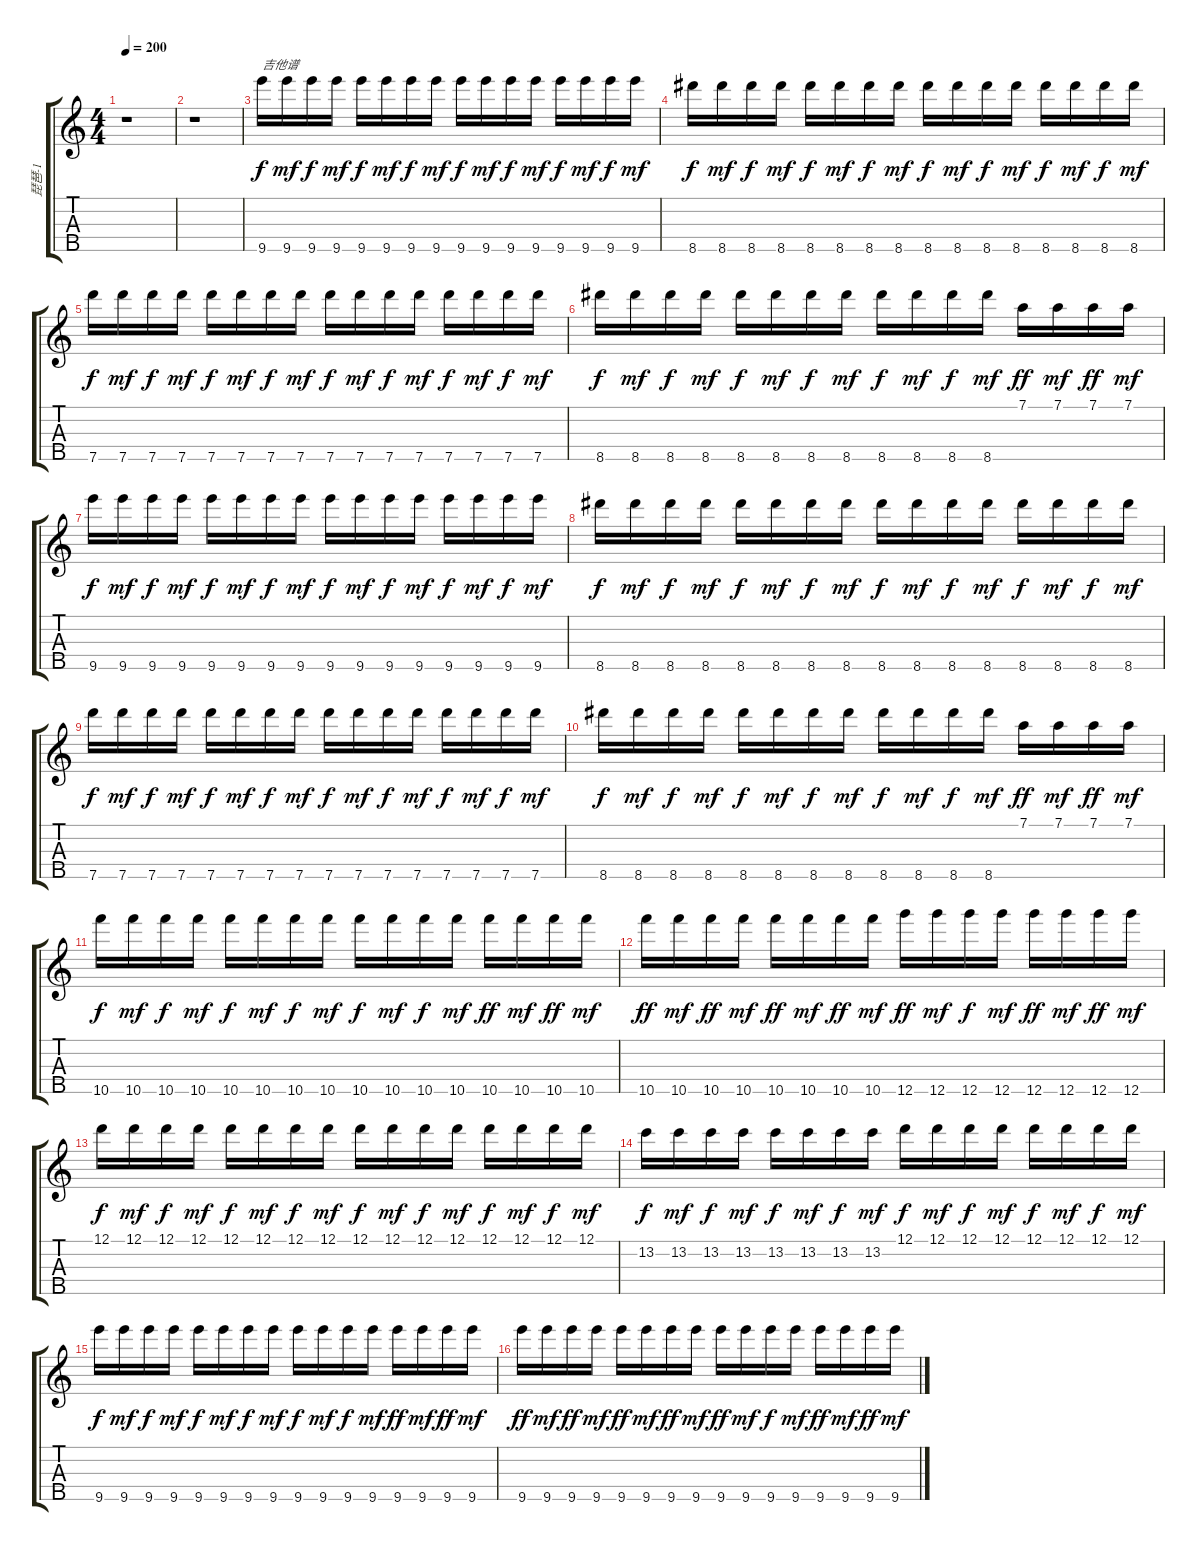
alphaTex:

\track ("琵琶-1" "琵琶-1") {instrument banjo}
\staff {score tabs}
\tuning (D4 B3 G3 D3 G4) {hide}
\displaytranspose 12
\ts (4 4)
\tempo 200
\clef g2
\ks c
r.1{dy f instrument banjo} |
r.1 |
9.5.16{txt "吉他谱"} 9.5.16{dy mf} 9.5.16{dy f} 9.5.16{dy mf} 9.5.16{dy f} 9.5.16{dy mf} 9.5.16{dy f} 9.5.16{dy mf} 9.5.16{dy f} 9.5.16{dy mf} 9.5.16{dy f} 9.5.16{dy mf} 9.5.16{dy f} 9.5.16{dy mf} 9.5.16{dy f} 9.5.16{dy mf} |
8.5.16{dy f} 8.5.16{dy mf} 8.5.16{dy f} 8.5.16{dy mf} 8.5.16{dy f} 8.5.16{dy mf} 8.5.16{dy f} 8.5.16{dy mf} 8.5.16{dy f} 8.5.16{dy mf} 8.5.16{dy f} 8.5.16{dy mf} 8.5.16{dy f} 8.5.16{dy mf} 8.5.16{dy f} 8.5.16{dy mf} |
7.5.16{dy f} 7.5.16{dy mf} 7.5.16{dy f} 7.5.16{dy mf} 7.5.16{dy f} 7.5.16{dy mf} 7.5.16{dy f} 7.5.16{dy mf} 7.5.16{dy f} 7.5.16{dy mf} 7.5.16{dy f} 7.5.16{dy mf} 7.5.16{dy f} 7.5.16{dy mf} 7.5.16{dy f} 7.5.16{dy mf} |
8.5.16{dy f} 8.5.16{dy mf} 8.5.16{dy f} 8.5.16{dy mf} 8.5.16{dy f} 8.5.16{dy mf} 8.5.16{dy f} 8.5.16{dy mf} 8.5.16{dy f} 8.5.16{dy mf} 8.5.16{dy f} 8.5.16{dy mf} 7.1.16{dy ff} 7.1.16{dy mf} 7.1.16{dy ff} 7.1.16{dy mf} |
9.5.16{dy f} 9.5.16{dy mf} 9.5.16{dy f} 9.5.16{dy mf} 9.5.16{dy f} 9.5.16{dy mf} 9.5.16{dy f} 9.5.16{dy mf} 9.5.16{dy f} 9.5.16{dy mf} 9.5.16{dy f} 9.5.16{dy mf} 9.5.16{dy f} 9.5.16{dy mf} 9.5.16{dy f} 9.5.16{dy mf} |
8.5.16{dy f} 8.5.16{dy mf} 8.5.16{dy f} 8.5.16{dy mf} 8.5.16{dy f} 8.5.16{dy mf} 8.5.16{dy f} 8.5.16{dy mf} 8.5.16{dy f} 8.5.16{dy mf} 8.5.16{dy f} 8.5.16{dy mf} 8.5.16{dy f} 8.5.16{dy mf} 8.5.16{dy f} 8.5.16{dy mf} |
7.5.16{dy f} 7.5.16{dy mf} 7.5.16{dy f} 7.5.16{dy mf} 7.5.16{dy f} 7.5.16{dy mf} 7.5.16{dy f} 7.5.16{dy mf} 7.5.16{dy f} 7.5.16{dy mf} 7.5.16{dy f} 7.5.16{dy mf} 7.5.16{dy f} 7.5.16{dy mf} 7.5.16{dy f} 7.5.16{dy mf} |
8.5.16{dy f} 8.5.16{dy mf} 8.5.16{dy f} 8.5.16{dy mf} 8.5.16{dy f} 8.5.16{dy mf} 8.5.16{dy f} 8.5.16{dy mf} 8.5.16{dy f} 8.5.16{dy mf} 8.5.16{dy f} 8.5.16{dy mf} 7.1.16{dy ff} 7.1.16{dy mf} 7.1.16{dy ff} 7.1.16{dy mf} |
10.5.16{dy f} 10.5.16{dy mf} 10.5.16{dy f} 10.5.16{dy mf} 10.5.16{dy f} 10.5.16{dy mf} 10.5.16{dy f} 10.5.16{dy mf} 10.5.16{dy f} 10.5.16{dy mf} 10.5.16{dy f} 10.5.16{dy mf} 10.5.16{dy ff} 10.5.16{dy mf} 10.5.16{dy ff} 10.5.16{dy mf} |
10.5.16{dy ff} 10.5.16{dy mf} 10.5.16{dy ff} 10.5.16{dy mf} 10.5.16{dy ff} 10.5.16{dy mf} 10.5.16{dy ff} 10.5.16{dy mf} 12.5.16{dy ff} 12.5.16{dy mf} 12.5.16{dy f} 12.5.16{dy mf} 12.5.16{dy ff} 12.5.16{dy mf} 12.5.16{dy ff} 12.5.16{dy mf} |
12.1.16{dy f} 12.1.16{dy mf} 12.1.16{dy f} 12.1.16{dy mf} 12.1.16{dy f} 12.1.16{dy mf} 12.1.16{dy f} 12.1.16{dy mf} 12.1.16{dy f} 12.1.16{dy mf} 12.1.16{dy f} 12.1.16{dy mf} 12.1.16{dy f} 12.1.16{dy mf} 12.1.16{dy f} 12.1.16{dy mf} |
13.2.16{dy f} 13.2.16{dy mf} 13.2.16{dy f} 13.2.16{dy mf} 13.2.16{dy f} 13.2.16{dy mf} 13.2.16{dy f} 13.2.16{dy mf} 12.1.16{dy f} 12.1.16{dy mf} 12.1.16{dy f} 12.1.16{dy mf} 12.1.16{dy f} 12.1.16{dy mf} 12.1.16{dy f} 12.1.16{dy mf} |
9.5.16{dy f} 9.5.16{dy mf} 9.5.16{dy f} 9.5.16{dy mf} 9.5.16{dy f} 9.5.16{dy mf} 9.5.16{dy f} 9.5.16{dy mf} 9.5.16{dy f} 9.5.16{dy mf} 9.5.16{dy f} 9.5.16{dy mf} 9.5.16{dy ff} 9.5.16{dy mf} 9.5.16{dy ff} 9.5.16{dy mf} |
9.5.16{dy ff} 9.5.16{dy mf} 9.5.16{dy ff} 9.5.16{dy mf} 9.5.16{dy ff} 9.5.16{dy mf} 9.5.16{dy ff} 9.5.16{dy mf} 9.5.16{dy ff} 9.5.16{dy mf} 9.5.16{dy f} 9.5.16{dy mf} 9.5.16{dy ff} 9.5.16{dy mf} 9.5.16{dy ff} 9.5.16{dy mf}
